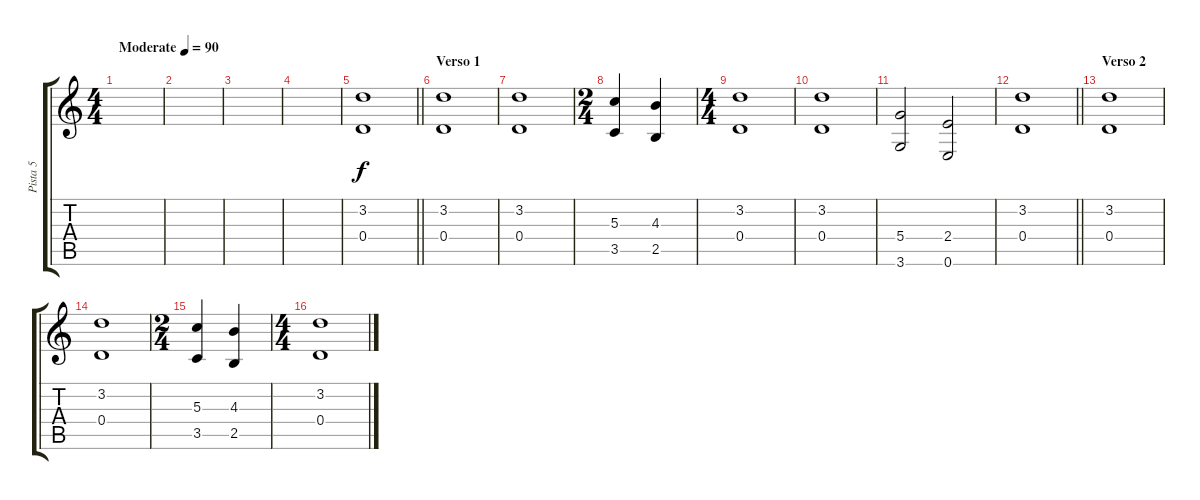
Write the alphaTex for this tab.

\track ("Pista 5" "Pista 5") {instrument distortionguitar}
\staff {score tabs}
\tuning (E4 B3 G3 D3 A2 E2) {hide}
\ts (4 4)
\tempo (90 "Moderate")
\clef g2
\ks c
|
|
|
|
\barLineRight lightlight
(3.2 0.4).1 |
\section ("" "Verso 1")
(3.2 0.4).1 |
(3.2 0.4).1 |
\ts (2 4)
(5.3 3.5).4 (4.3 2.5).4 |
\ts (4 4)
(3.2 0.4).1 |
(3.2 0.4).1 |
(5.4 3.6).2 (2.4 0.6).2 |
\barLineRight lightlight
(3.2 0.4).1 |
\section ("" "Verso 2")
(3.2 0.4).1 |
(3.2 0.4).1 |
\ts (2 4)
(5.3 3.5).4 (4.3 2.5).4 |
\ts (4 4)
(3.2 0.4).1
